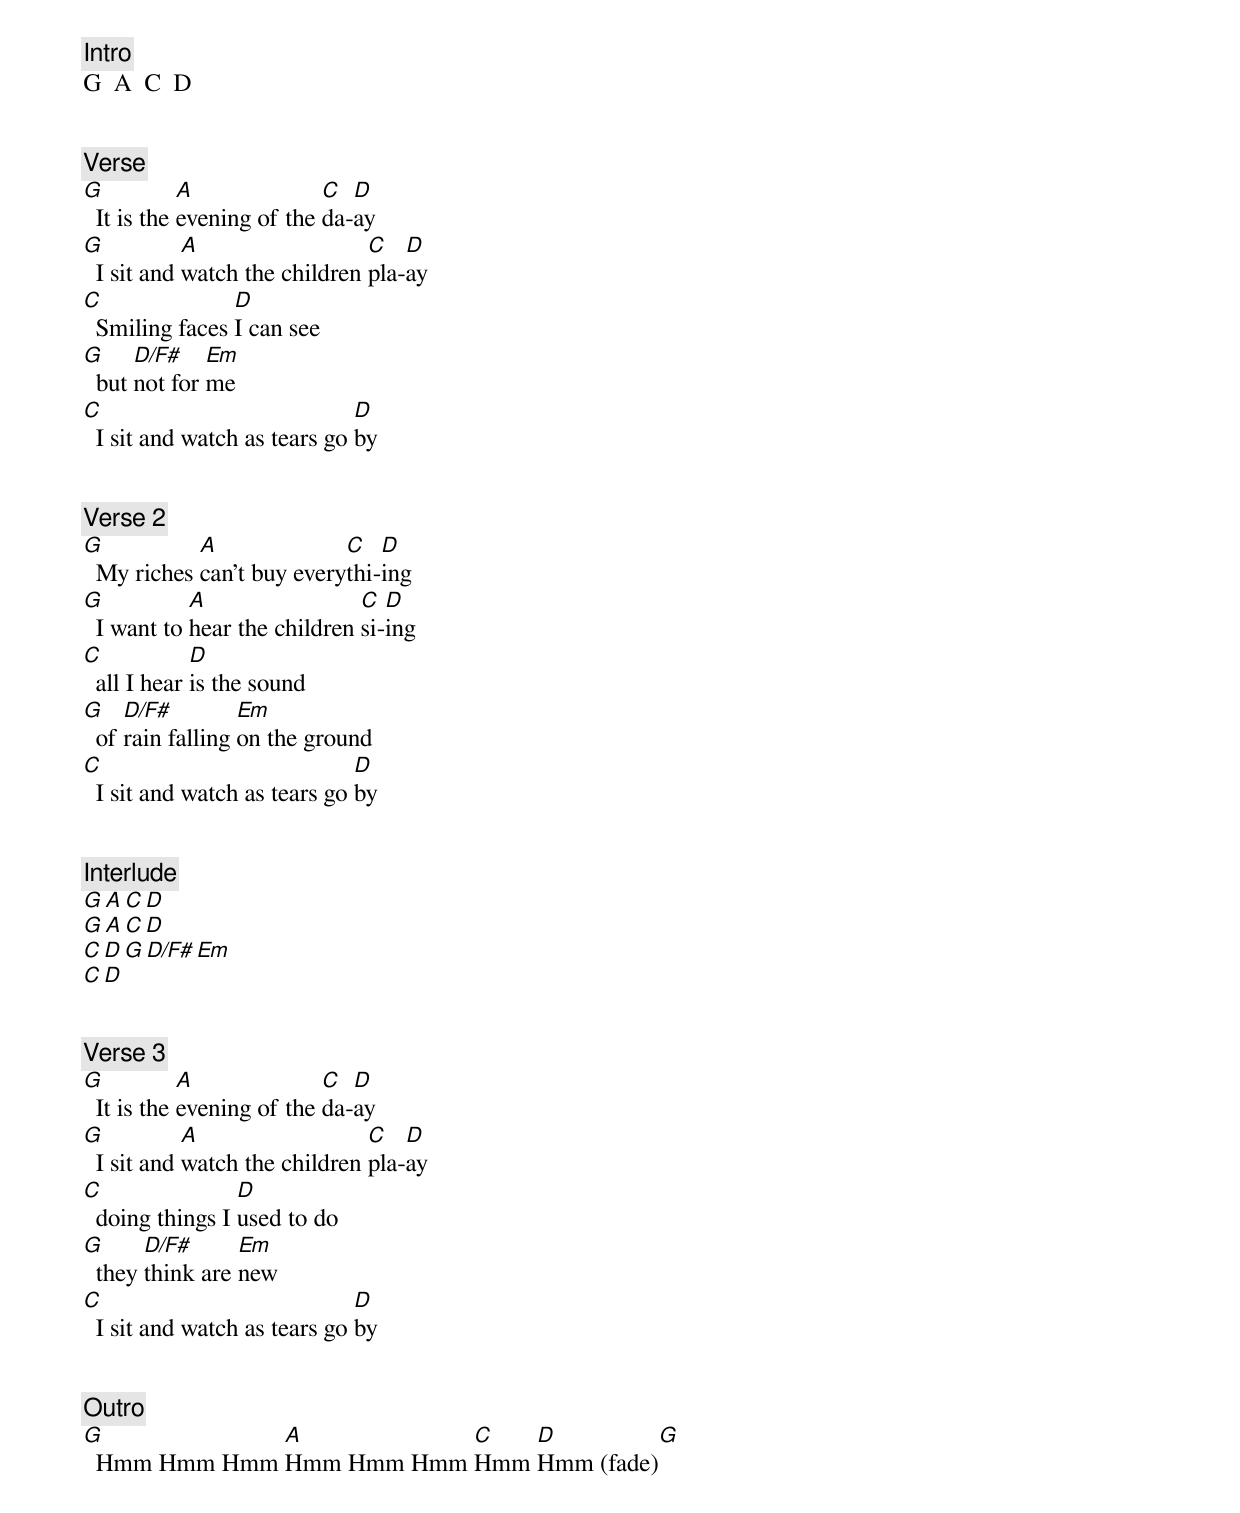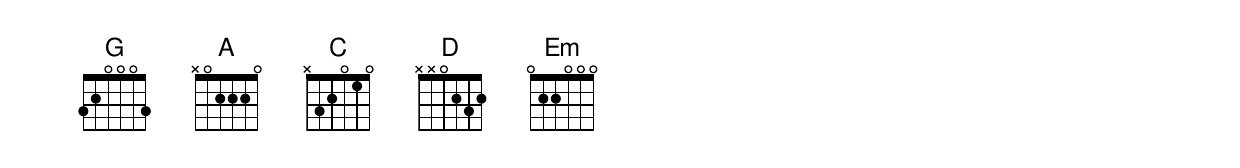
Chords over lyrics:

[Intro]
G  A  C  D


[Verse]
G           A              C  D
  It is the evening of the da-ay
G           A                  C   D
  I sit and watch the children pla-ay
C               D
  Smiling faces I can see
G     D/F#    Em
  but not for me
C                             D
  I sit and watch as tears go by


[Verse 2]
G           A              C   D
  My riches can't buy everythi-ing
G           A                 C  D
  I want to hear the children si-ing
C            D
  all I hear is the sound
G    D/F#         Em
  of rain falling on the ground
C                             D
  I sit and watch as tears go by


[Interlude]
G  A  C  D
G  A  C  D
C  D  G D/F# Em
C     D


[Verse 3]
G           A              C  D
  It is the evening of the da-ay
G           A                  C   D
  I sit and watch the children pla-ay
C                D
  doing things I used to do
G      D/F#      Em
  they think are new
C                             D
  I sit and watch as tears go by


[Outro]
G             A           C   D          G
  Hmm Hmm Hmm Hmm Hmm Hmm Hmm Hmm (fade)
